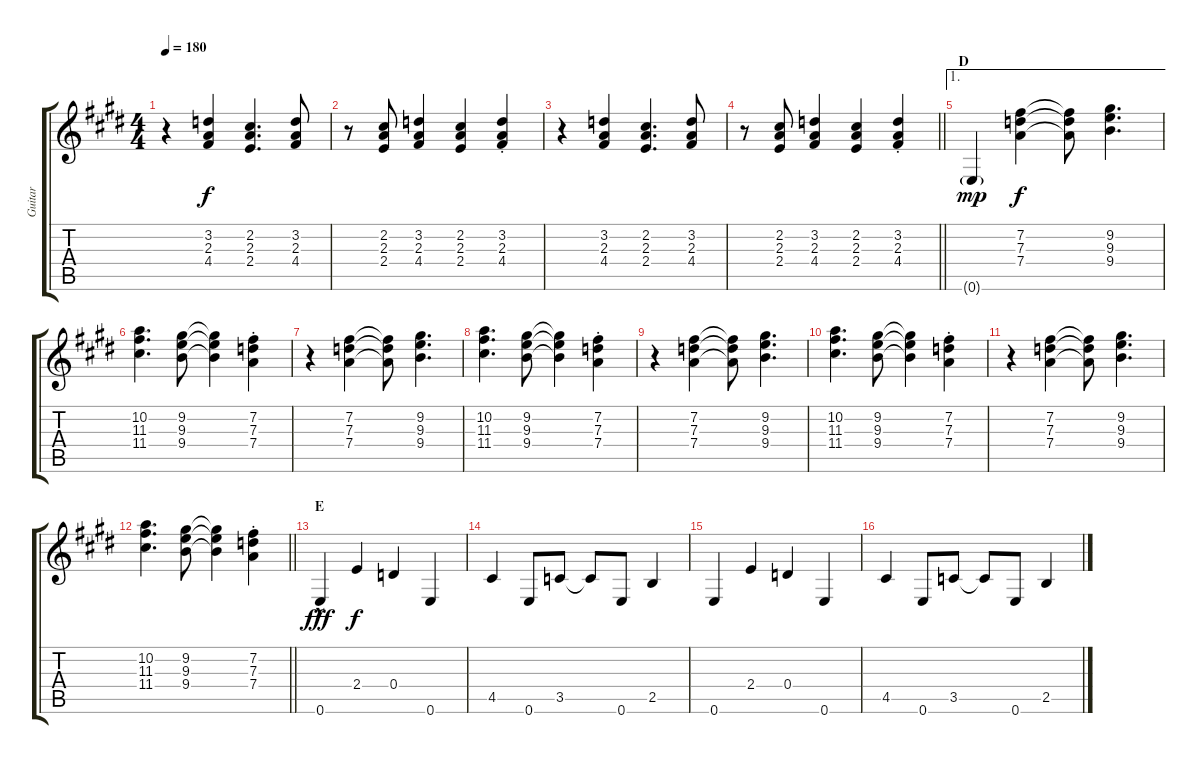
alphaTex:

\track ("Guitar" "Guitar") {instrument electricguitarjazz}
\staff {score tabs}
\tuning (E4 B3 G3 D3 A2 E2) {hide}
\ts (4 4)
\tempo 180
\clef g2
\ks e
r.4{dy f} (3.2 2.3 4.4).4 (2.2 2.3 2.4).4{d} (3.2 2.3 4.4).8 |
r.8 (2.2 2.3 2.4).8 (3.2 2.3 4.4).4 (2.2 2.3 2.4).4 (3.2{st} 2.3{st} 4.4).4 |
r.4 (3.2 2.3 4.4).4 (2.2 2.3 2.4).4{d} (3.2 2.3 4.4).8 |
\barLineRight lightlight
r.8 (2.2 2.3 2.4).8 (3.2 2.3 4.4).4 (2.2 2.3 2.4).4 (3.2{st} 2.3{st} 4.4).4 |
\ae 1
\section ("" "D")
0.6{g}.4{dy mp} (7.2 7.3 7.4).4{dy f} (7.2{t} 7.3{t} 7.4{t}).8 (9.2 9.3 9.4).4{d} |
(10.2 11.3 11.4).4{d} (9.2 9.3 9.4).8 (9.2{t} 9.3{t} 9.4{t}).4 (7.2{st} 7.3{st} 7.4{st}).4 |
r.4 (7.2 7.3 7.4).4 (7.2{t} 7.3{t} 7.4{t}).8 (9.2 9.3 9.4).4{d} |
(10.2 11.3 11.4).4{d} (9.2 9.3 9.4).8 (9.2{t} 9.3{t} 9.4{t}).4 (7.2{st} 7.3{st} 7.4{st}).4 |
r.4 (7.2 7.3 7.4).4 (7.2{t} 7.3{t} 7.4{t}).8 (9.2 9.3 9.4).4{d} |
(10.2 11.3 11.4).4{d} (9.2 9.3 9.4).8 (9.2{t} 9.3{t} 9.4{t}).4 (7.2{st} 7.3{st} 7.4{st}).4 |
r.4 (7.2 7.3 7.4).4 (7.2{t} 7.3{t} 7.4{t}).8 (9.2 9.3 9.4).4{d} |
\barLineRight lightlight
(10.2 11.3 11.4).4{d} (9.2 9.3 9.4).8 (9.2{t} 9.3{t} 9.4{t}).4 (7.2{st} 7.3{st} 7.4{st}).4 |
\section ("" "E")
0.6{hac}.4{dy fff} 2.4.4{dy f} 0.4.4 0.6.4 |
4.5.4 0.6.8 3.5.8 3.5{t}.8 0.6.8 2.5.4 |
0.6.4 2.4.4 0.4.4 0.6.4 |
4.5.4 0.6.8 3.5.8 3.5{t}.8 0.6.8 2.5.4
